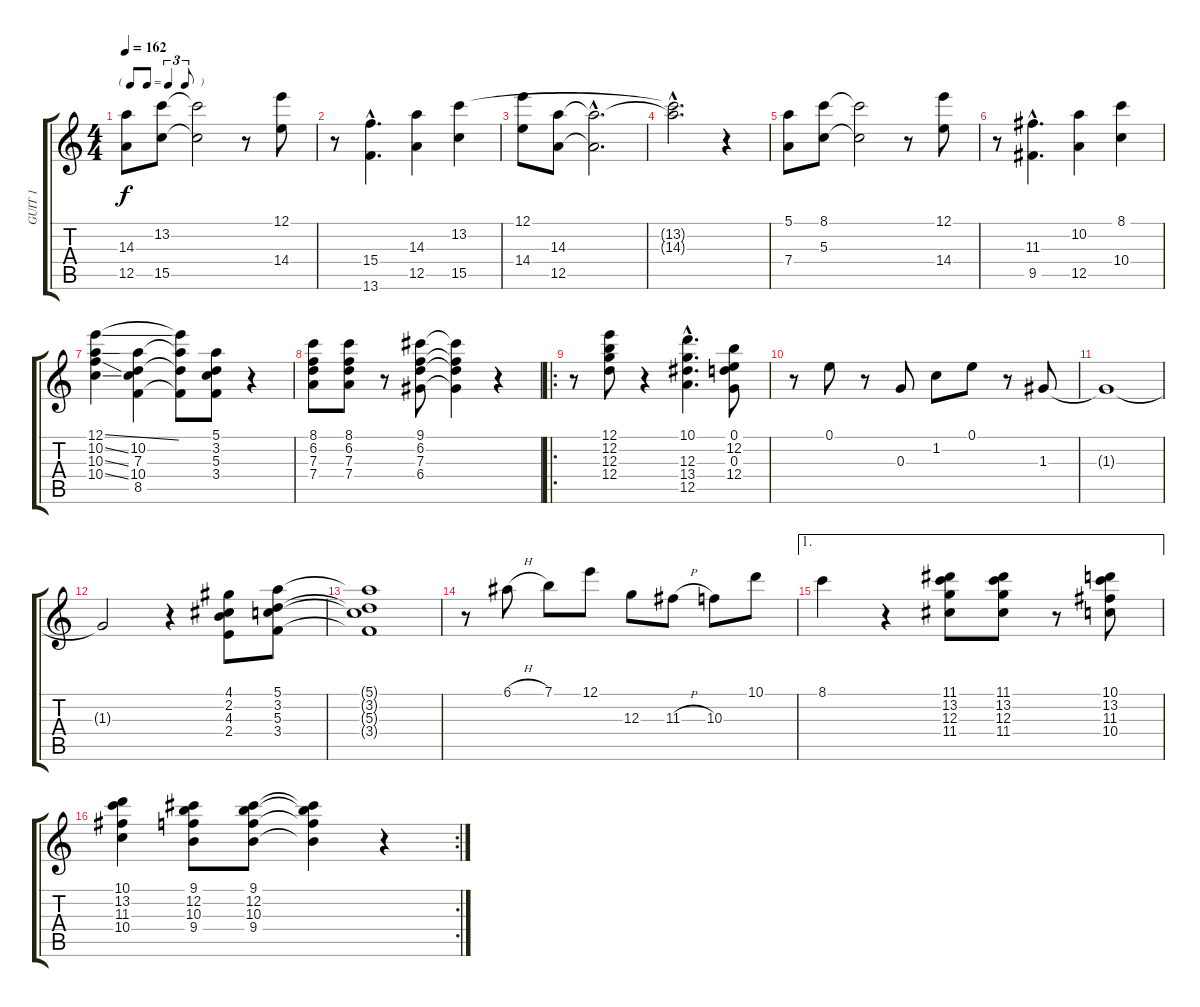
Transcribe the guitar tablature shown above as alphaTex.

\track ("GUIT 1" "GUIT 1") {instrument electricguitarjazz}
\staff {score tabs}
\tuning (E4 B3 G3 D3 A2 E2) {hide}
\ts (4 4)
\tf triplet8th
\tempo 162
\clef g2
\ks c
(14.3 12.5).8{dy f} (13.2 15.5).8 (13.2{t} 15.5{t}).2 r.8 (12.1 14.4).8 |
r.8 (15.4{hac} 13.6{hac}).4{d} (14.3 12.5).4 (13.2 15.5).4 |
(12.1 14.4).8 (14.3 12.5).8 (14.3{hac t} 12.5{hac t}).2{d} |
(13.2{hac t} 14.3{hac t}).2{d} r.4 |
(5.1 7.4).8 (8.1 5.3).8 (8.1{t} 5.3{t}).2 r.8 (12.1 14.4).8 |
r.8 (11.3{hac} 9.5{hac}).4{d} (10.2 12.5).4 (8.1 10.4).4 |
(12.1{ss} 10.2{ss} 10.3{ss} 10.4{ss}).4 (10.2 7.3 10.4 8.5).4 (12.1{t} 10.2{t} 7.3{t} 8.5{t}).8 (5.1 3.2 5.3 3.4).8 r.4 |
(8.1 6.2 7.3 7.4).8 (8.1 6.2 7.3 7.4).8 r.8 (9.1 6.2 7.3 6.4).8 (9.1{t} 6.2{t} 7.3{t} 6.4{t}).4 r.4 |
\ro
r.8 (12.1 12.2 12.3 12.4).8 r.4 (10.1{hac} 12.3{hac} 13.4{hac} 12.5{hac}).4{d} (0.1 12.2 0.3 12.4).8 |
r.8 0.1.8 r.8 0.3.8 1.2.8 0.1.8 r.8 1.3.8 |
1.3{t}.1 |
1.3{t}.2 r.4 (4.1 2.2 4.3 2.4).8 (5.1 3.2 5.3 3.4).8 |
(5.1{t} 3.2{t} 5.3{t} 3.4{t}).1 |
r.8 6.1{h}.8 7.1.8 12.1.8 12.3.8 11.3{h}.8 10.3.8 10.1.8 |
\ae 1
8.1.4 r.4 (11.1 13.2 12.3 11.4).8 (11.1 13.2 12.3 11.4).8 r.8 (10.1 13.2 11.3 10.4).8 |
\rc 2
(10.1 13.2 11.3 10.4).4 (9.1 12.2 10.3 9.4).8 (9.1 12.2 10.3 9.4).8 (9.1{t} 12.2{t} 10.3{t} 9.4{t}).4 r.4
